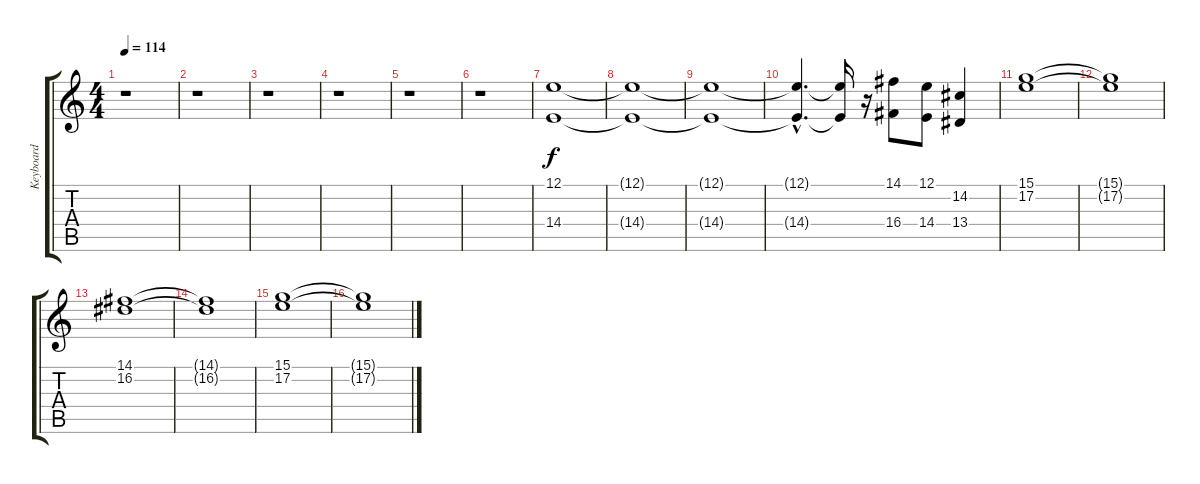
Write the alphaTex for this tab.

\track ("Keyboard" "Keyboard") {instrument choiraahs}
\staff {score tabs}
\tuning (E4 B3 G3 D3 A2 E2) {hide}
\ts (4 4)
\tempo 114
\clef g2
\ks c
r.1{dy f instrument choiraahs} |
r.1 |
r.1 |
r.1 |
r.1 |
r.1 |
(12.1 14.4).1{volume 15} |
(12.1{t} 14.4{t}).1 |
(12.1{t} 14.4{t}).1 |
(12.1{hac t} 14.4{hac t}).4{d} (12.1{t} 14.4{t}).16 r.16 (14.1 16.4).8 (12.1 14.4).8 (14.2 13.4).4 |
(15.1 17.2).1 |
(15.1{t} 17.2{t}).1 |
(14.1 16.2).1 |
(14.1{t} 16.2{t}).1 |
(15.1 17.2).1 |
(15.1{t} 17.2{t}).1
